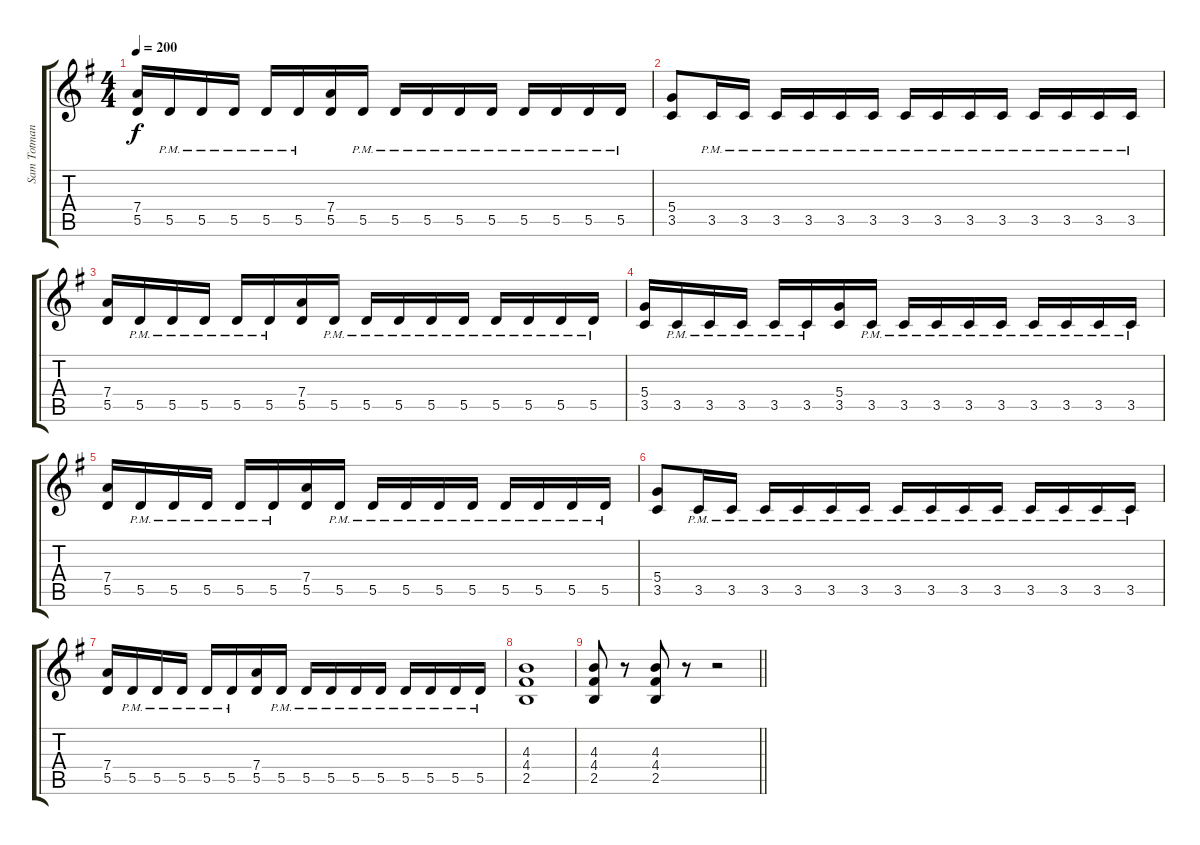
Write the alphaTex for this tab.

\track ("Sam Totman" "Sam Totman") {instrument distortionguitar}
\staff {score tabs}
\tuning (E4 B3 G3 D3 A2 E2) {hide}
\ts (4 4)
\tempo 200
\clef g2
\ks g
(7.4 5.5).16{dy f} 5.5{pm}.16 5.5{pm}.16 5.5{pm}.16 5.5{pm}.16 5.5{pm}.16 (7.4 5.5).16 5.5{pm}.16 5.5{pm}.16 5.5{pm}.16 5.5{pm}.16 5.5{pm}.16 5.5{pm}.16 5.5{pm}.16 5.5{pm}.16 5.5{pm}.16 |
(5.4 3.5).8 3.5{pm}.16 3.5{pm}.16 3.5{pm}.16 3.5{pm}.16 3.5{pm}.16 3.5{pm}.16 3.5{pm}.16 3.5{pm}.16 3.5{pm}.16 3.5{pm}.16 3.5{pm}.16 3.5{pm}.16 3.5{pm}.16 3.5{pm}.16 |
(7.4 5.5).16 5.5{pm}.16 5.5{pm}.16 5.5{pm}.16 5.5{pm}.16 5.5{pm}.16 (7.4 5.5).16 5.5{pm}.16 5.5{pm}.16 5.5{pm}.16 5.5{pm}.16 5.5{pm}.16 5.5{pm}.16 5.5{pm}.16 5.5{pm}.16 5.5{pm}.16 |
(5.4 3.5).16 3.5{pm}.16 3.5{pm}.16 3.5{pm}.16 3.5{pm}.16 3.5{pm}.16 (5.4 3.5).16 3.5{pm}.16 3.5{pm}.16 3.5{pm}.16 3.5{pm}.16 3.5{pm}.16 3.5{pm}.16 3.5{pm}.16 3.5{pm}.16 3.5{pm}.16 |
(7.4 5.5).16 5.5{pm}.16 5.5{pm}.16 5.5{pm}.16 5.5{pm}.16 5.5{pm}.16 (7.4 5.5).16 5.5{pm}.16 5.5{pm}.16 5.5{pm}.16 5.5{pm}.16 5.5{pm}.16 5.5{pm}.16 5.5{pm}.16 5.5{pm}.16 5.5{pm}.16 |
(5.4 3.5).8 3.5{pm}.16 3.5{pm}.16 3.5{pm}.16 3.5{pm}.16 3.5{pm}.16 3.5{pm}.16 3.5{pm}.16 3.5{pm}.16 3.5{pm}.16 3.5{pm}.16 3.5{pm}.16 3.5{pm}.16 3.5{pm}.16 3.5{pm}.16 |
(7.4 5.5).16 5.5{pm}.16 5.5{pm}.16 5.5{pm}.16 5.5{pm}.16 5.5{pm}.16 (7.4 5.5).16 5.5{pm}.16 5.5{pm}.16 5.5{pm}.16 5.5{pm}.16 5.5{pm}.16 5.5{pm}.16 5.5{pm}.16 5.5{pm}.16 5.5{pm}.16 |
(4.3 4.4 2.5).1 |
\barLineRight lightlight
(4.3 4.4 2.5).8 r.8 (4.3 4.4 2.5).8 r.8 r.2
